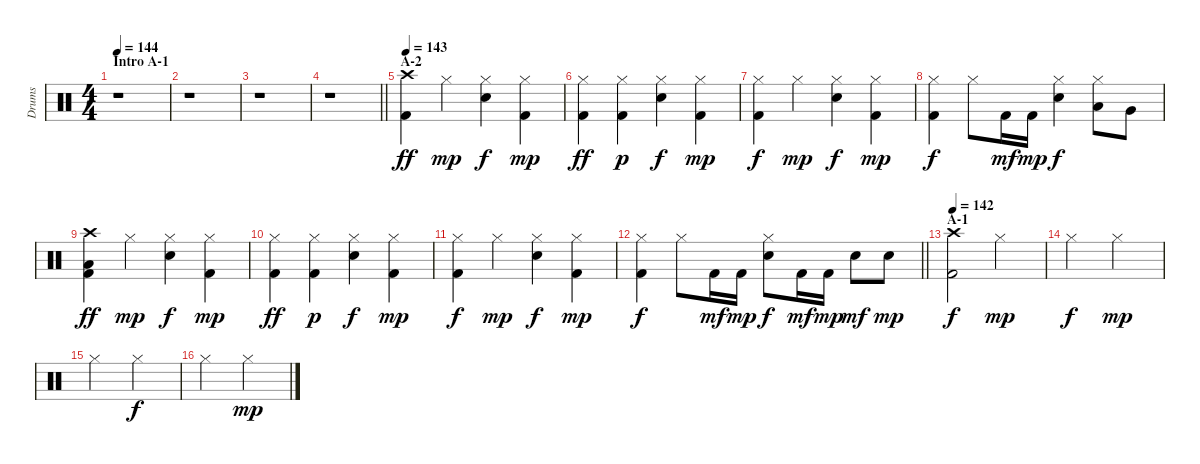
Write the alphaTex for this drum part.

\track ("Drums" "Drums") {instrument percussion}
\staff {score}
\articulation defaults
\ts (4 4)
\section ("" "Intro A-1")
\tempo 144
\tempo 142
\tempo 144
\clef neutral
\ks c
r.1{dy ff} |
r.1 |
r.1 |
\barLineRight lightlight
r.1 |
\section ("" "A-2")
\tempo 143
("Crash high (hit)" "Kick (hit) 2").4 "Hi-Hat (closed)".4{dy mp} ("Hi-Hat (closed)" "Snare (hit) 2").4{dy f} ("Hi-Hat (closed)" "Kick (hit) 2").4{dy mp} |
("Hi-Hat (closed)" "Kick (hit) 2").4{dy ff} ("Hi-Hat (closed)" "Kick (hit) 2").4{dy p} ("Hi-Hat (closed)" "Snare (hit) 2").4{dy f} ("Hi-Hat (closed)" "Kick (hit) 2").4{dy mp} |
("Hi-Hat (closed)" "Kick (hit) 2").4{dy f} "Hi-Hat (closed)".4{dy mp} ("Hi-Hat (closed)" "Snare (hit) 2").4{dy f} ("Hi-Hat (closed)" "Kick (hit) 2").4{dy mp} |
("Hi-Hat (closed)" "Kick (hit) 2").4{dy f} "Hi-Hat (closed)".8 "Kick (hit) 2".16{dy mf} "Kick (hit) 2".16{dy mp} ("Hi-Hat (closed)" "Snare (hit) 2").4{dy f} ("Hi-Hat (closed)" "Low Tom (hit)").8 "Very Low Tom (hit)".8 |
("Crash high (hit)" "Low Floor Tom (hit)" "Kick (hit) 2").4{dy ff} "Hi-Hat (closed)".4{dy mp} ("Hi-Hat (closed)" "Snare (hit) 2").4{dy f} ("Hi-Hat (closed)" "Kick (hit) 2").4{dy mp} |
("Hi-Hat (closed)" "Kick (hit) 2").4{dy ff} ("Hi-Hat (closed)" "Kick (hit) 2").4{dy p} ("Hi-Hat (closed)" "Snare (hit) 2").4{dy f} ("Hi-Hat (closed)" "Kick (hit) 2").4{dy mp} |
("Hi-Hat (closed)" "Kick (hit) 2").4{dy f} "Hi-Hat (closed)".4{dy mp} ("Hi-Hat (closed)" "Snare (hit) 2").4{dy f} ("Hi-Hat (closed)" "Kick (hit) 2").4{dy mp} |
\barLineRight lightlight
("Hi-Hat (closed)" "Kick (hit) 2").4{dy f} "Hi-Hat (closed)".8 "Kick (hit) 2".16{dy mf} "Kick (hit) 2".16{dy mp} ("Hi-Hat (closed)" "Snare (hit) 2").8{dy f} "Kick (hit) 2".16{dy mf} "Kick (hit) 2".16{dy mp} "Snare (hit) 2".8{dy mf} "Snare (hit) 2".8{dy mp} |
\section ("" "A-1")
\tempo 142
("Crash high (hit)" "Kick (hit) 2").2{dy f} "Hi-Hat (closed)".2{dy mp} |
"Hi-Hat (closed)".2{dy f} "Hi-Hat (closed)".2{dy mp} |
"Hi-Hat (closed)".2 "Hi-Hat (closed)".2{dy f} |
"Hi-Hat (closed)".2 "Hi-Hat (closed)".2{dy mp}
